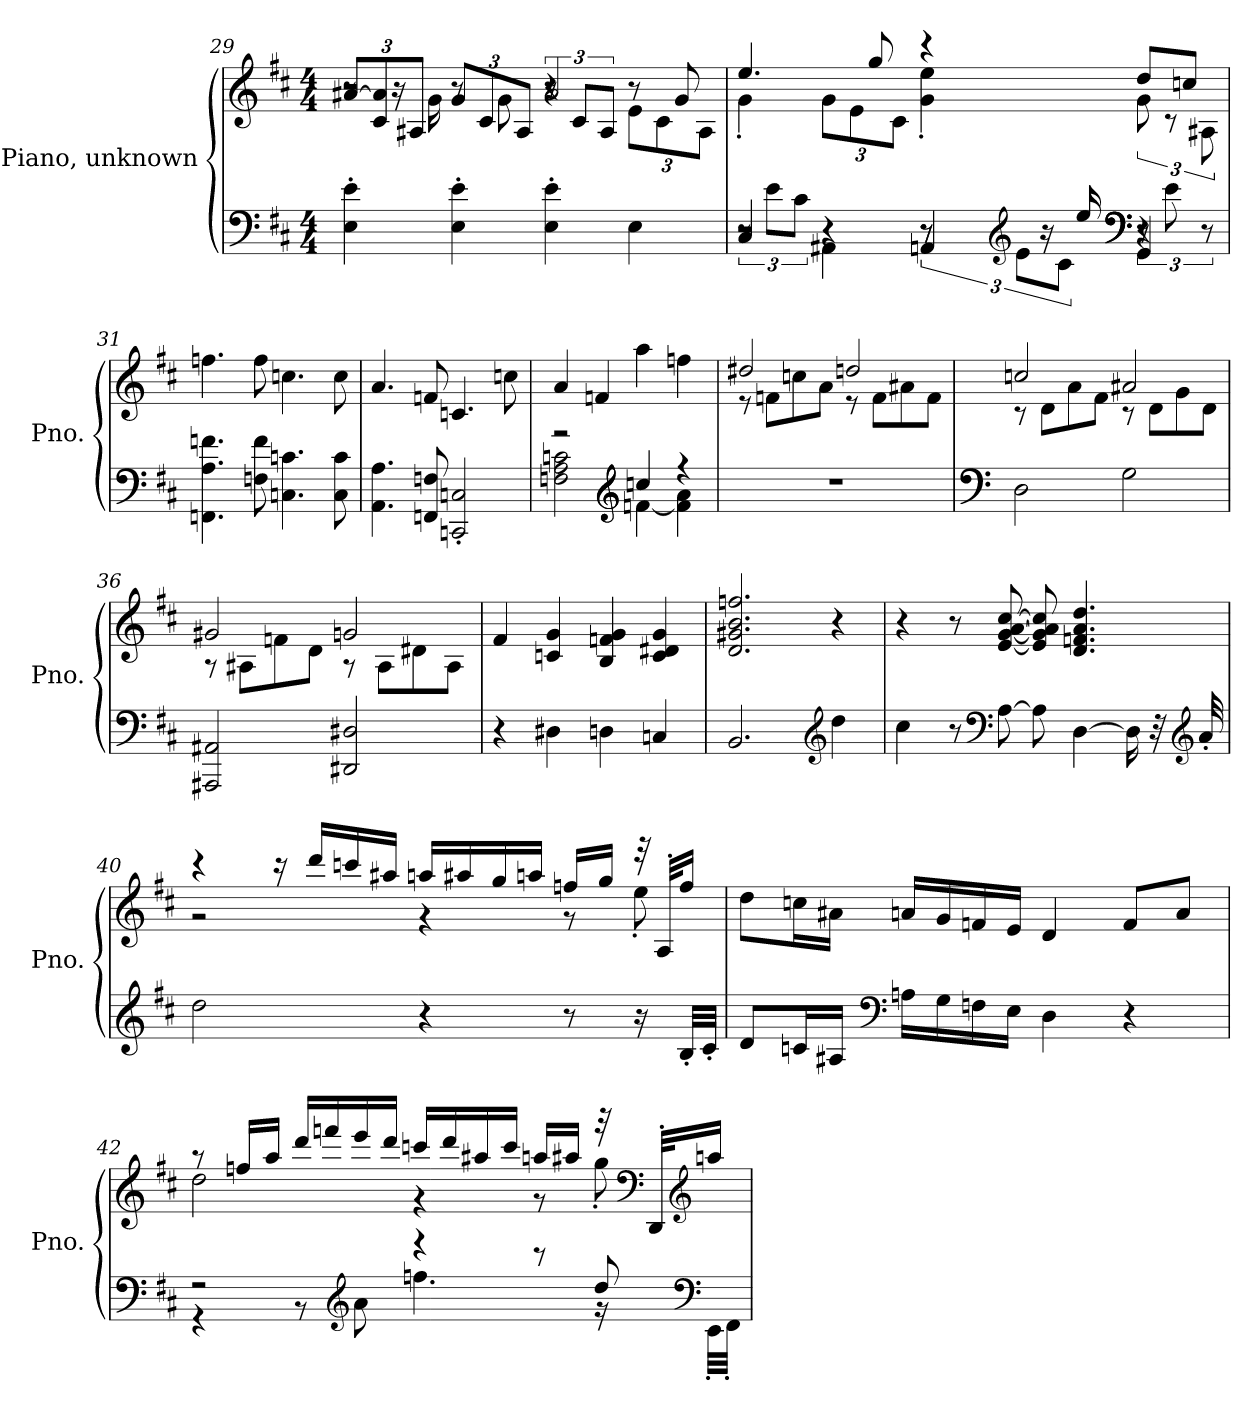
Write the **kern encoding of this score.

**kern	**kern
*part1	*part1
*staff2	*staff1
*I"Piano, unknown	*
*I'Pno.	*
!!LO:LB:g=z
*clefF4	*clefG2
*k[f#c#]	*k[f#c#]
*M4/4	*M4/4
=29	=29
*	*^
*	*	*^
*	*	*	*Xbrackettup
4E\' 4e\'	2r	8r	[12a#X/L
.	.	.	12c#/ 12a#/]
.	.	16r	.
.	.	.	12A#X/J
.	.	16g\	.
4E\' 4e\'	.	8r	12g/L
.	.	.	12c#/
.	.	8g\	.
.	.	.	12A#/J
*	*	*	*brackettup
4E\' 4e\'	2a#/	4r	12r
.	.	.	12c#/L
.	.	.	12A#/J
*	*	*Xbrackettup	*
4E\	.	12e\L	8r
.	.	12c#\	.
.	.	.	8g/
.	.	12A#\J	.
*	*	*v	*v
=30	=30	=30
*^	*	*
*	*^	*	*
4C#/	12r	2r	4.ee/	4g'\
.	12e\L	.	.	.
.	12c#\J	.	.	.
4r	4AA#X\	.	.	12g\L
.	.	.	.	12e\
.	.	.	8gg/	.
.	.	.	.	12c#\J
8r	12r	4AAn/	4r	4g\' 4ee\'
*clefG2	*	*	*	*
.	12e\L	.	.	.
16r	.	.	.	.
.	12c#\J	.	.	.
16ee/	.	.	.	.
*clefF4	*	*	*	*
*	*	*	*	*brackettup
4r	12r	4GG/	8dd/L	12g\
.	12e\	.	.	12r
.	.	.	8ccn/J	.
.	12r	.	.	12A#X\
*v	*v	*v	*	*
*	*v	*v
!!LO:LB:g=z
=31	=31
4.FFn\ 4.A\ 4.fn\	4.ffn\
8Fn\ 8f\	8ff\
4.Cn\ 4.cn\	4.ccn\
8C\ 8c\	8cc\
=32	=32
4.AA\ 4.A\	4.a/
8FFn/ 8Fn/	8fn/
2CCn/' 2Cn/'	4.cn/
.	8ccn\
=33	=33
*^	*
2r	2Fn\ 2A\ 2cn\	4a/
.	.	4fn/
*clefG2	*	*
4ccn/	[4fn\	4aa\
4r	4f\] 4a\	4ffn\
*v	*v	*
=34	=34
*	*^
1r	2dd#X/	8r
.	.	8fn\L
.	.	8ccn\
.	.	8a\J
.	2ddn/	8r
.	.	8f\L
.	.	8a#X\
.	.	8f\J
!!LO:LB:g=z	!!
=35	=35	=35
*clefF4	*	*
2D\	2ccn/	8r
.	.	8d\L
.	.	8a\
.	.	8f#\J
2G\	2a#X/	8r
.	.	8d\L
.	.	8g\
.	.	8d\J
=36	=36	=36
2AAA#X/ 2AA#X/	2g#X/	8r
.	.	8A#X\L
.	.	8fn\
.	.	8d\J
2DD#X/ 2D#X/	2gn/	8r
.	.	8A#\L
.	.	8d#X\
.	.	8A#\J
*	*v	*v
=37	=37
4r	4f#/
4D#X\	4cn/ 4g/
4Dn\	4B/ 4fn/ 4g/
4Cn/	4c/ 4d#X/ 4g/
=38	=38
2.BB/	2.d/ 2.g#X/ 2.b/ 2.ffn/
*clefG2	*
4dd\	4r
!!LO:LB:g=z
=39	=39
4cc#\	4r
8r	8r
*clefF4	*
[8A\	[8e/ [8g/ [8a/ [8cc#/
8A\]	8e/] 8g/] 8a/] 8cc#/]
[4D\	4.d/ 4.fn/ 4.a/ 4.dd/
16D\]	.
32r	.
*clefG2	*
32a'/	.
=40	=40
*	*^
2dd\	4r	2r
.	16r	.
.	16ddd/LL	.
.	16cccn/	.
.	16aa#X/JJ	.
4r	16aan/LL	4r
.	16aa#X/	.
.	16gg/	.
.	16aan/JJ	.
8r	16ffn/LL	8r
.	16gg/JJ	.
16r	32r	8ee'\
.	32A'/KLL	.
32B'/LLL	16ff/JJ	.
32c#'/JJJ	.	.
*	*v	*v
!!LO:PB:g=z
=41	=41
8d/L	8dd\L
16cn/L	16ccn\L
16A#X/JJ	16a#X\JJ
*clefF4	*
16An\LL	16an/LL
16G\	16g/
16Fn\	16fn/
16E\JJ	16e/JJ
4D\	4d/
4r	8f/L
.	8a/J
=42	=42
*^	*^
2r	4r	8r	2dd\
.	.	16ffn/LL	.
.	.	16aa/JJ	.
.	8r	16ddd/LL	.
.	.	16fffn/	.
*clefG2	*	*	*
.	8a\	16eee/	.
.	.	16ddd/JJ	.
4r	4.ffn\	16cccn/LL	4r
.	.	16ddd/	.
.	.	16aa#X/	.
.	.	16ccc/JJ	.
8r	.	16aan/LL	8r
.	.	16aa#X/JJ	.
8dd/	16r	32r	8gg'\
*	*	*clefF4	*
.	.	32DD'/KLL	.
*clefF4	*	*clefG2	*
.	32EE'\LLL	16aan/JJ	.
.	32FF#'\JJJ	.	.
*v	*v	*	*
*	*v	*v
=	=
*-	*-
